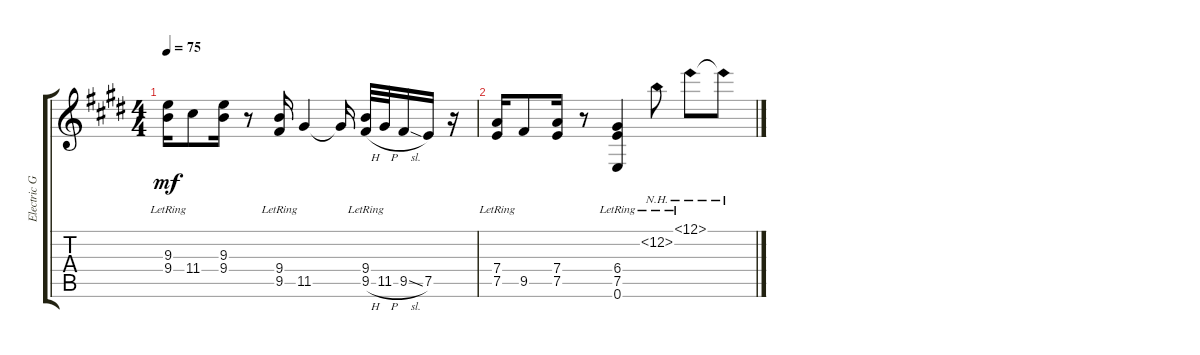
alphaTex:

\track ("Electric Guitar" "Electric G") {instrument electricguitarclean}
\staff {score tabs}
\tuning (E4 B3 G3 D3 A2 E2) {hide}
\ts (4 4)
\tempo 75
\clef g2
\ks e
(9.3{lr} 9.4).16{dy mf instrument electricguitarclean} 11.4.8 (9.3 9.4).16 r.8 (9.4{lr} 9.5).16 11.5.4 11.5{t}.16 (9.4{lr} 9.5{h}).32 11.5{h}.32 9.5{sl}.16 7.5.16 r.16 |
(7.4{lr} 7.5).16 9.5.8 (7.4 7.5).16 r.8 (6.4{lr} 7.5{lr} 0.6{lr}).4 12.2{nh lr}.8 12.1{nh lr}.8 12.1{nh t}.8
